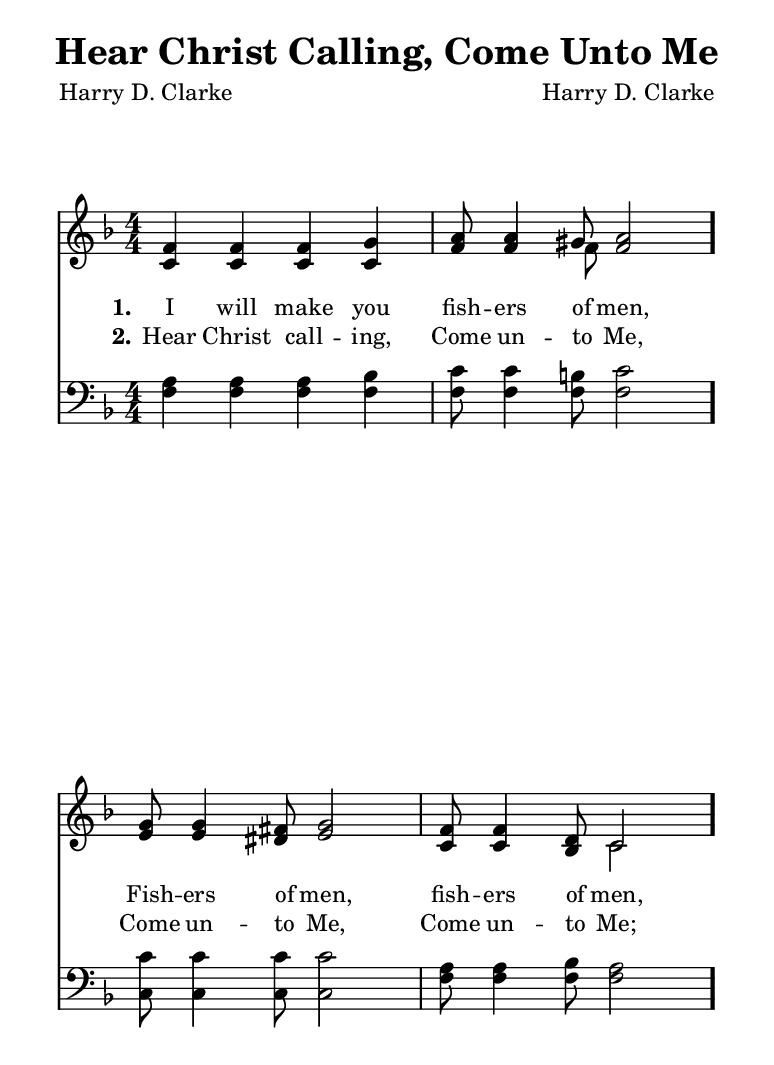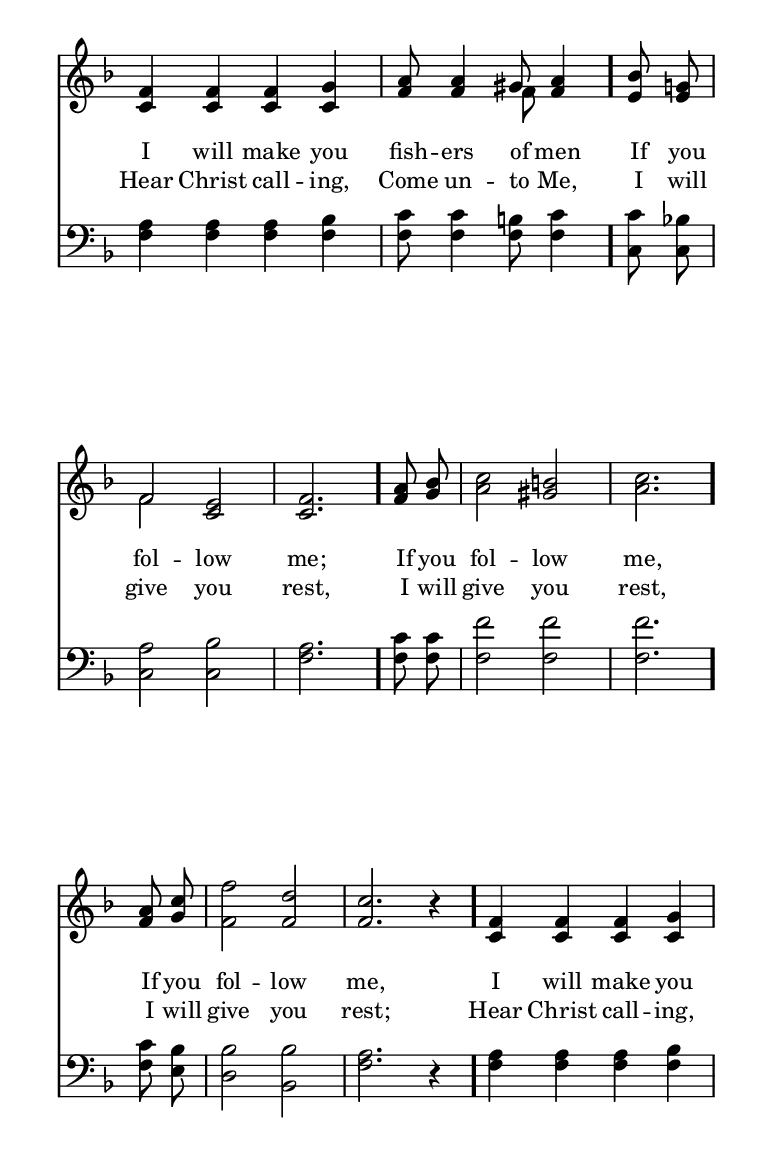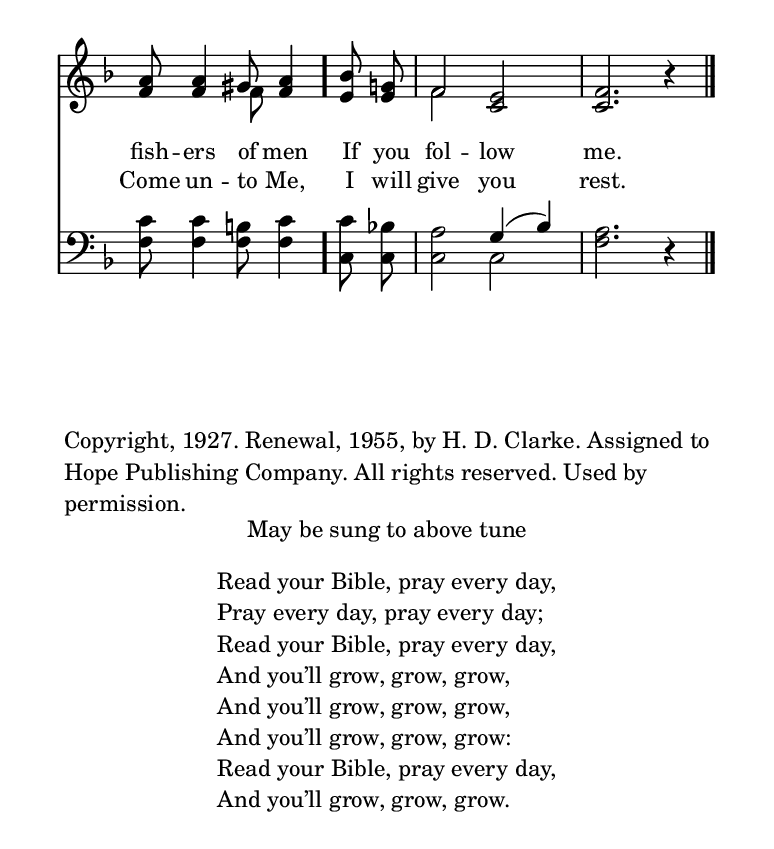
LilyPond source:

\include "common/global.ily"
\paper {
  \include "common/paper.ily"
  system-count = #(cond (is-eogsized 4) (#t #f))
}

\header{
  hymnnumber = "350"
  title = "Hear Christ Calling, Come Unto Me"
  % TODO original has subtitle "Fishers of Men"
  tunename = ""
  meter = ""
  poet = "Harry D. Clarke"
  composer = "Harry D. Clarke"
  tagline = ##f
}

global = {
  \include "common/overrides.ily"
  \override Staff.TimeSignature.style = #'numbered
  \time 4/4
  \override Score.MetronomeMark.transparent = ##t % hide all fermata changes too
  \tempo 4=90
  \key f \major
  \autoBeamOff
}

patternB = { c8 c4 c8 c2 | }
patternA = { c4 c c c | \patternB }
patternC = { c8 c c2 c | c2. }

notesSoprano = {
\global
\relative c' {

  \changePitch \patternA { f f f g | a a gis a }
  \changePitch \patternB { g g fis g | f f d c }
  \changePitch \patternA { f f f g | a a gis } a4
  \changePitch \patternC { bes g | f e | f }
  \changePitch \patternC { a bes | c b | c }
  \changePitch \patternC { a c | f d | c } r4
  \changePitch \patternA { f, f f g | a a gis } a4
  \changePitch \patternC { bes g | f e | f } r4

  \bar "|."

}
}

notesAlto = {
\global
\relative e' {

  \changePitch \patternA { c c c c | f f f f }
  \changePitch \patternB { e e dis e | c c bes c }
  \changePitch \patternA { c c c c | f f f } f4
  \changePitch \patternC { e e | f c | c }
  \changePitch \patternC { f g | a gis | a }
  \changePitch \patternC { f g | f f | f } r4
  \changePitch \patternA { c c c c | f f f } f4
  \changePitch \patternC { e e | f c | c } r4

}
}

notesTenor = {
\global
\relative a {

  \changePitch \patternA { a a a bes | c c b c }
  \changePitch \patternB { c c c c | a a bes a }
  \changePitch \patternA { a a a bes | c c b } c4
  \changePitch \patternC { c bes | a bes | a }
  \changePitch \patternC { c c | f f | f }
  \changePitch \patternC { c bes | bes bes | a } r4
  \changePitch \patternA { a a a bes | c c b } c4
  c8 bes | a2 g4( bes) | a2. r4

}
}

notesBass = {
\global
\relative f {

  \changePitch \patternA { f f f f | f f f f }
  \changePitch \patternB { c c c c | f f f f }
  \changePitch \patternA { f f f f | f f f } f4
  \changePitch \patternC { c c | c c | f }
  \changePitch \patternC { f f | f f | f }
  \changePitch \patternC { f e | d bes | f' } r4
  \changePitch \patternA { f f f f | f f f } f4
  \changePitch \patternC { c c | c c | f } r4

}
}

wordsA = \lyricmode {
\set stanza = "1."

I will make you fish -- ers of men, \bar "."
Fish -- ers of men, fish -- ers of men, \bar "."
I will make you fish -- ers of men \bar "."
If you fol -- low me; \bar "."
If you fol -- low me, \bar "."
If you fol -- low me, \bar "."
I will make you fish -- ers of men \bar "."
If you fol -- low me. \bar "."

}

wordsB = \lyricmode {
\set stanza = "2."

Hear Christ call -- ing, Come un -- to Me,
Come un -- to Me, Come un -- to Me;
Hear Christ call -- ing, Come un -- to Me,
I will give you rest,
I will give you rest,
I will give you rest;
Hear Christ call -- ing, Come un -- to Me,
I will give you rest.

}

extraA = \markuplist {

\line { Read your Bible, pray every day, }
\line { Pray every day, pray every day; }
\line { Read your Bible, pray every day, }
\line { And you’ll grow, grow, grow, }
\line { And you’ll grow, grow, grow, }
\line { And you’ll grow, grow, grow: }
\line { Read your Bible, pray every day, }
\line { And you’ll grow, grow, grow. }

}

\score {
  \context ChoirStaff <<
    \context Staff = upper <<
      \set Staff.autoBeaming = ##f
      \set ChoirStaff.systemStartDelimiter = #'SystemStartBar
      \set ChoirStaff.printPartCombineTexts = ##f
      \partcombine #'(2 . 9) \notesSoprano \notesAlto
      \context NullVoice = sopranos { \voiceOne << \notesSoprano >> }
      \context NullVoice = altos { \voiceTwo << \notesAlto >> }
      \context Lyrics = one   \lyricsto sopranos \wordsA
      \context Lyrics = two   \lyricsto sopranos \wordsB
    >>
    \context Staff = men <<
      \set Staff.autoBeaming = ##f
      \clef bass
      \set ChoirStaff.printPartCombineTexts = ##f
      \partcombine #'(2 . 9) \notesTenor \notesBass
      \context NullVoice = tenors { \voiceOne << \notesTenor >> }
      \context NullVoice = basses { \voiceTwo << \notesBass >> }
    >>
  >>
  \layout {
    \include "common/layout.ily"
  }
  \midi{
    \include "common/midi.ily"
  }
}

% We don't use the `copyright` header field because we need the copyright to
% appear just under the last system, rather than at the bottom of the page.
\noPageBreak \markup { \fill-line { \raise #4 \wordwrap { Copyright, 1927. Renewal, 1955, by H. D. Clarke. Assigned to Hope Publishing Company. All rights reserved. Used by permission. } } }

\noPageBreak \markup { \lower #2 \fill-line { \center-column {
  "May be sung to above tune"
  \lower #2 \line { \column { \extraA } }
} } }

\version "2.19.49"  % necessary for upgrading to future LilyPond versions.

% vi:set et ts=2 sw=2 ai nocindent syntax=lilypond:
